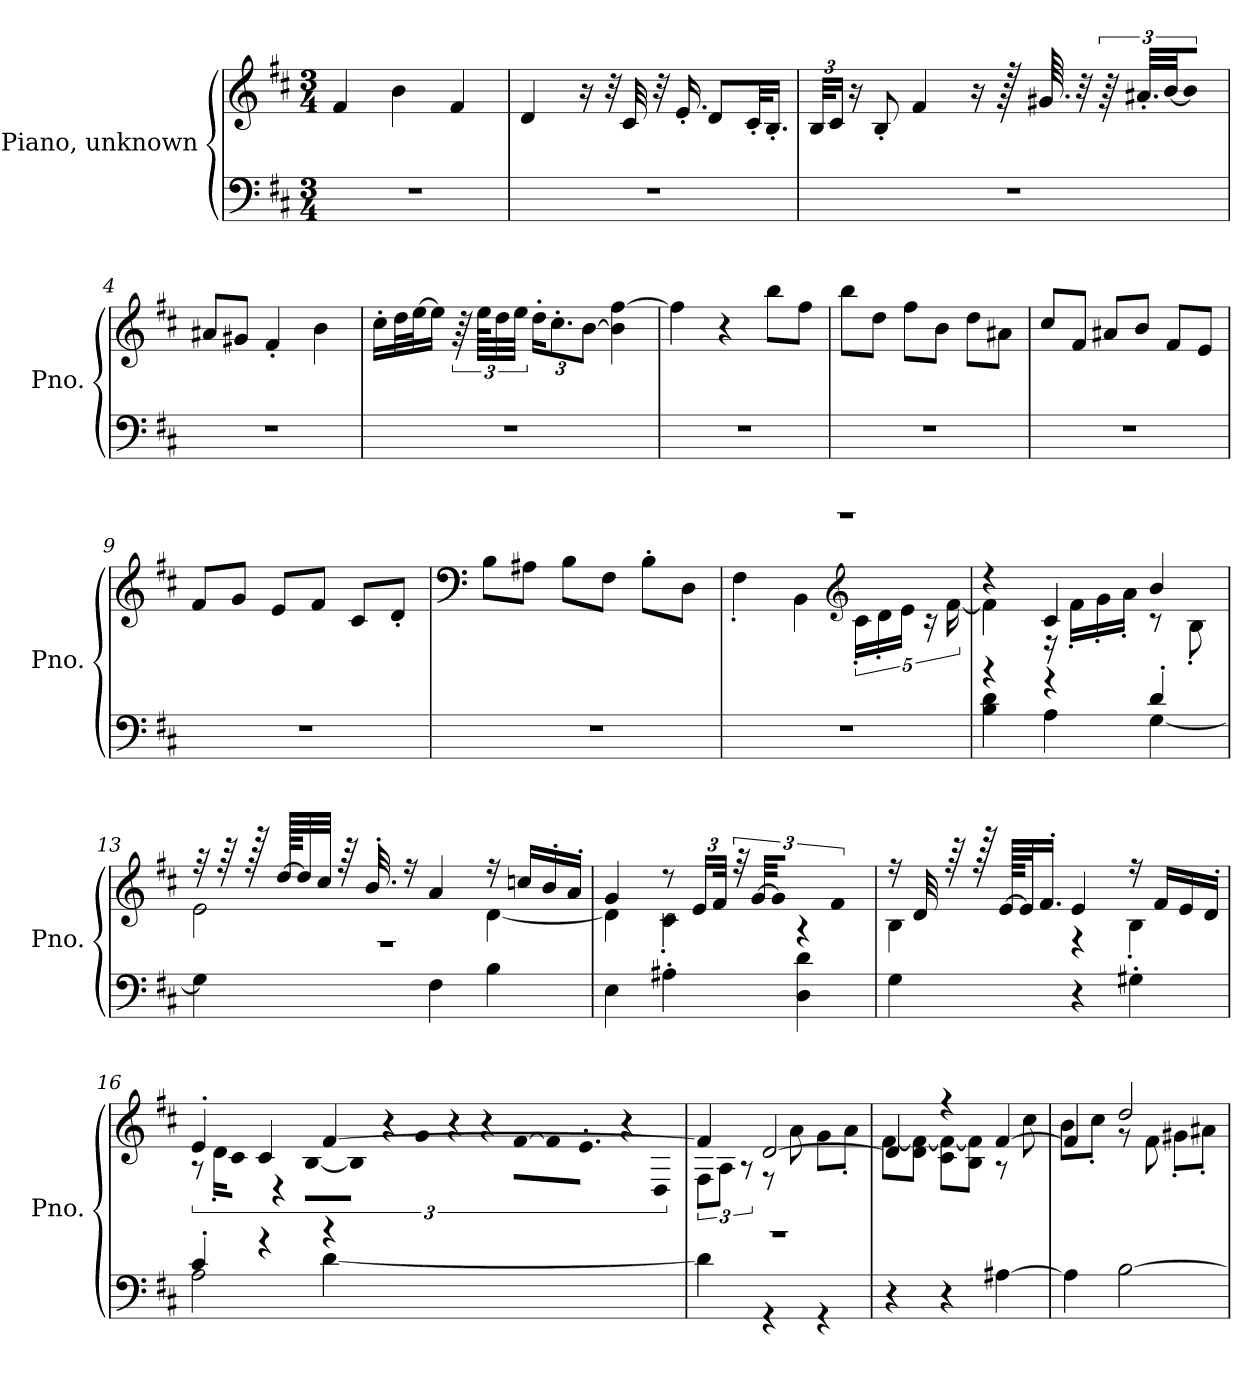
**kern	**kern
*part1	*part1
*staff2	*staff1
*I"Piano, unknown	*
*I'Pno.	*
*clefF4	*clefG2
*k[f#c#]	*k[f#c#]
*M3/4	*M3/4
*MM116	*MM116
=1	=1
2.r	4f#/
.	4b\
.	4f#/
=2	=2
2.r	4d/
.	16r
.	32r
.	32c#/
.	32r
.	16.e'/
.	8d/L
.	32c#'/KL
.	16.B'/JJ
=3	=3
*	*Xbrackettup
2.r	48B/KLL
.	24c#/JJ
.	16r
.	8B'/
.	4f#/
.	16r
.	128r
.	64.g#X/
.	32r
*	*brackettup
.	96r
.	48.a#X'/LLL
.	[48b/J
.	16b/JJ]
=4	=4
2.r	8a#X/L
.	8g#X/J
.	4f#'/
.	4b\
!!LO:LB:g=z
=5	=5
2.r	16cc#'\LL
.	32dd\L
.	[32ee\J
.	16ee\JJ]
.	96r
.	96ee\KLLL
.	48dd\
.	48ee\JJJ
*	*Xbrackettup
.	24dd'\KL
.	12.cc#'\
.	[12b\J
.	4b\] [4ff#\
=6	=6
2.r	4ff#\]
.	4r
.	8bb\L
.	8ff#\J
=7	=7
2.r	8bb\L
.	8dd\J
.	8ff#\L
.	8b\J
.	8dd\L
.	8a#X\J
=8	=8
2.r	8cc#/L
.	8f#/J
.	8a#X/L
.	8b/J
.	8f#/L
.	8e/J
=9	=9
2.r	8f#/L
.	8g/J
.	8e/L
.	8f#/J
.	8c#/L
.	8d'/J
!!LO:LB:g=z
=10	=10
*	*clefF4
2.r	8B\L
.	8A#X\J
.	8B\L
.	8F#\J
.	8B'\L
.	8D\J
=11	=11
*	*^
2.r	2.r	4F#'\
.	.	4BB\
*	*clefG2	*
*	*	*brackettup
.	.	20c#'\LL
.	.	20d'\
.	.	20e\JJ
.	.	20r
.	.	[20f#\
=12	=12	=12
*^	*	*
4r	4B\ 4d\	4r	4f#\]
4r	4A\	4c#/	16r
.	.	.	16f#'\LL
.	.	.	16g'\
.	.	.	16a'\JJ
4d'/	[4G\	4b/	8r
.	.	.	8B'\
=13	=13	=13	=13
2.r	4G\]	32r	2e\
.	.	64r	.
.	.	128r	.
.	.	[128dd/KKLLL	.
.	.	32dd/]	.
.	.	32cc#/JJJ	.
.	.	64r	.
.	.	32.b'/	.
.	.	16r	.
.	4F#\	4a/	.
.	4B\	16r	[4d\
.	.	16ccn/LL	.
.	.	16b'/	.
.	.	16a'/JJ	.
*v	*v	*	*
!!LO:LB:g=z	!!
=14	=14	=14
4E\	4g/	4d\]
4A#X'\	12r	4c#'\
.	24e/LL	.
.	48f#/JJk	.
.	48r	.
.	[48g/KLL	.
.	16g/JJ]	.
4D\ 4d\	4f#/	4r
=15	=15	=15
4G\	16r	4B\
.	32d/	.
.	64r	.
.	128r	.
.	[128e/KKLLL	.
.	32e/J]	.
.	16.f#'/JJ	.
4r	4e/	4r
4G#X'\	16r	4B'\
.	16f#/LL	.
.	16e/	.
.	16d'/JJ	.
=16	=16	=16
*^	*	*
4c#'/	2A\	4e'/	12r
.	.	.	24d'\LL
.	.	.	32c#\JJk
.	.	.	64r
.	.	.	[64B\KKLL
.	.	.	16B\JJ]
4r	.	4c#/	16r
.	.	.	32g\
.	.	.	64r
.	.	.	128r
.	.	.	[128f#\KKLLL
.	.	.	32f#\J]
.	.	.	16.e'\JJ
4r	[4d\	[4f#/	8r
.	.	.	8D\
!!LO:LB:g=z	!!
=17	=17	=17	=17
2.r	4d\]	4f#/]	12F#\L
.	.	.	12A\J
.	.	.	12r
.	4r	[2d/	8r
.	.	.	8a\
.	4r	.	8g\L
.	.	.	8a'\J
*v	*v	*	*
=18	=18	=18
4r	4d/]	[8f#\L
.	.	8d\ 8f#\_J
4r	4r	8c#\ 8f#\_L
.	.	8B\ 8f#\]J
[4A#X\	[4f#/	8r
.	.	8cc#\
=19	=19	=19
4A#\]	4f#/]	8b\L
.	.	8cc#'\J
[2B\	2dd/	8r
.	.	8f#\
.	.	8g#X'\L
.	.	8a#X'\J
*	*v	*v
=	=
*-	*-
